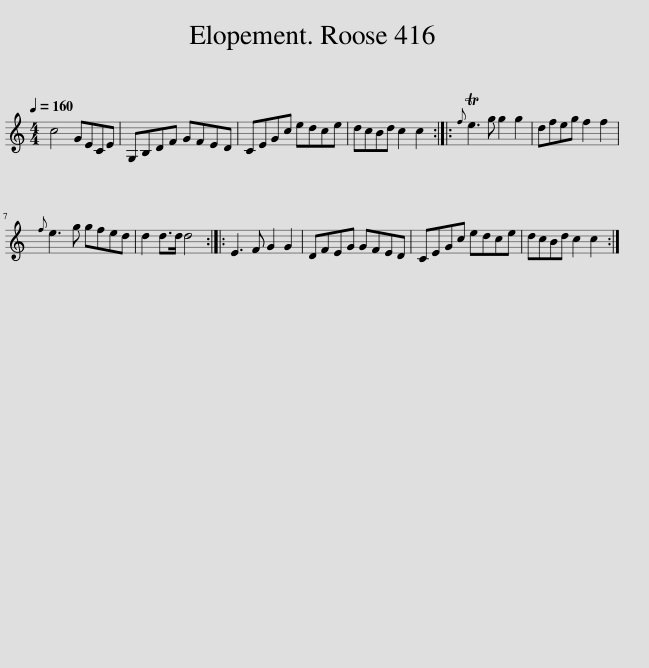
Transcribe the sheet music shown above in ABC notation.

X:1
L:1/8
Q:1/4=160
M:4/4
I:linebreak $
K:C
V:1 treble
V:1
 c4 GECE | G,B,DF GFED | CEGc edce | dcBd c2 c2 ::{f} Te3 g g2 g2 | %5
 dfeg f2 f2 |${f} e3 g gfed | d2 d>d d4 :: E3 F G2 G2 | DFEG GFED | %10
 CEGc edce | dcBd c2 c2 :| %12
